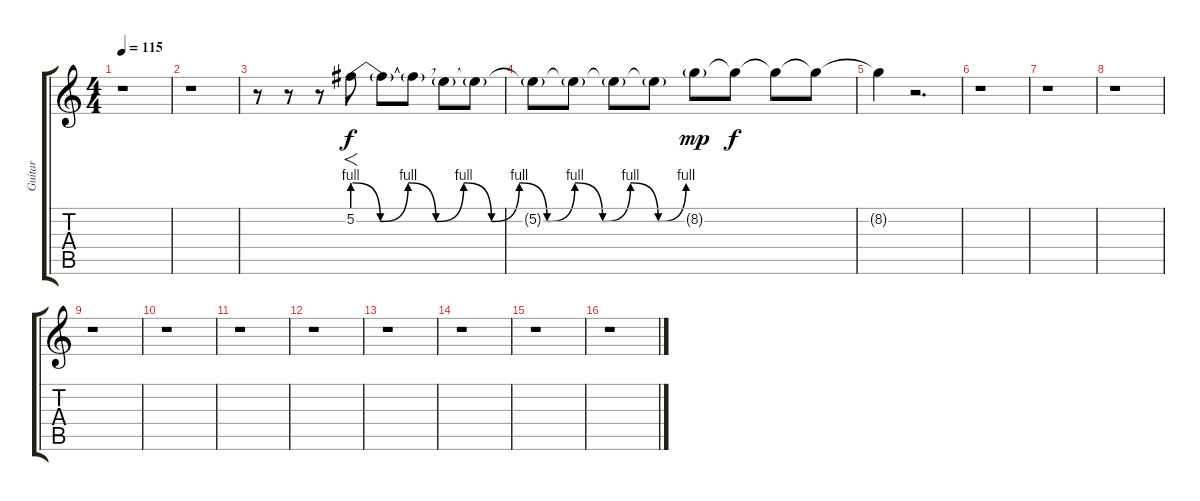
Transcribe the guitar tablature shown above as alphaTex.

\track ("Guitar" "Guitar") {instrument distortionguitar}
\staff {score tabs}
\tuning (E4 B3 G3 D3 A2 E2) {hide}
\ts (4 4)
\tempo 115
\clef g2
\ks c
r.1{dy pp} |
r.1 |
r.8 r.8 r.8 5.2{be (custom 0 4 5 0 10 4 15 0 20 4 25 0 30 4 35 0 40 4 45 0 50 4 55 0 60 4)}.8{f dy f} 5.2{t}.8 5.2{t}.8 5.2{t}.8 5.2{t}.8 |
5.2{t}.8 5.2{t}.8 5.2{t}.8 5.2{t}.8 8.2{g}.8{dy mp} 8.2{t}.8{dy f} 8.2{t}.8 8.2{t}.8 |
8.2{t}.4 r.2{d} |
r.1 |
r.1 |
r.1 |
r.1 |
r.1 |
r.1 |
r.1 |
r.1 |
r.1 |
r.1 |
r.1
